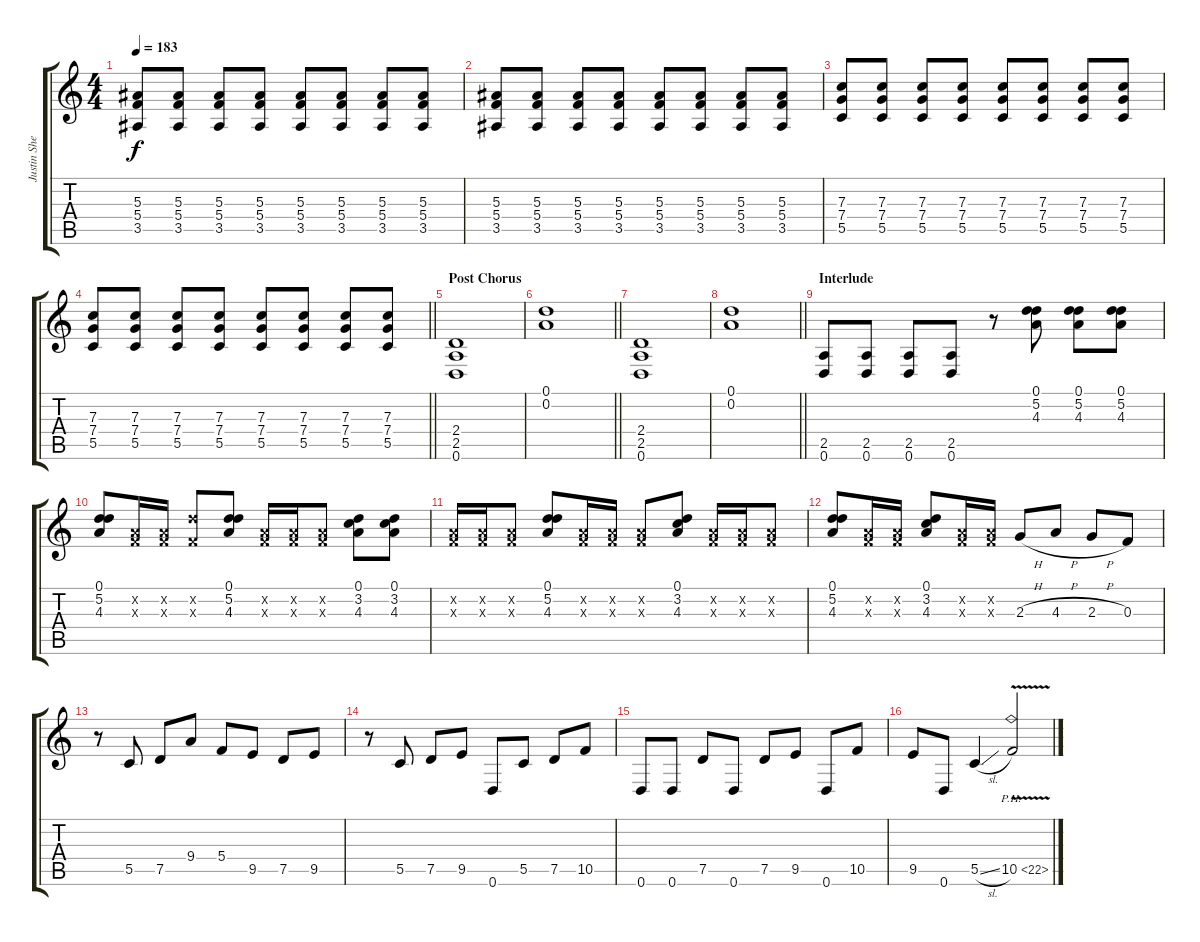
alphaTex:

\track ("Justin Shekoski" "Justin She") {instrument distortionguitar}
\staff {score tabs}
\tuning (D4 A3 F3 C3 G2 D2) {hide}
\ts (4 4)
\tempo 183
\clef g2
\ks c
(5.3 5.4 3.5).8{dy f} (5.3 5.4 3.5).8 (5.3 5.4 3.5).8 (5.3 5.4 3.5).8 (5.3 5.4 3.5).8 (5.3 5.4 3.5).8 (5.3 5.4 3.5).8 (5.3 5.4 3.5).8 |
(5.3 5.4 3.5).8 (5.3 5.4 3.5).8 (5.3 5.4 3.5).8 (5.3 5.4 3.5).8 (5.3 5.4 3.5).8 (5.3 5.4 3.5).8 (5.3 5.4 3.5).8 (5.3 5.4 3.5).8 |
(7.3 7.4 5.5).8 (7.3 7.4 5.5).8 (7.3 7.4 5.5).8 (7.3 7.4 5.5).8 (7.3 7.4 5.5).8 (7.3 7.4 5.5).8 (7.3 7.4 5.5).8 (7.3 7.4 5.5).8 |
\barLineRight lightlight
(7.3 7.4 5.5).8 (7.3 7.4 5.5).8 (7.3 7.4 5.5).8 (7.3 7.4 5.5).8 (7.3 7.4 5.5).8 (7.3 7.4 5.5).8 (7.3 7.4 5.5).8 (7.3 7.4 5.5).8 |
\section ("" "Post Chorus")
(2.4 2.5 0.6).1 |
\barLineRight lightlight
(0.1 0.2).1 |
(2.4 2.5 0.6).1 |
\barLineRight lightlight
(0.1 0.2).1 |
\section ("" "Interlude")
(2.5 0.6).8 (2.5 0.6).8 (2.5 0.6).8 (2.5 0.6).8 r.8 (0.1 5.2 4.3).8 (0.1 5.2 4.3).8 (0.1 5.2 4.3).8 |
(0.1 5.2 4.3).8 (0.2{x} 0.3{x}).16 (0.2{x} 0.3{x}).16 (5.2{x} 0.3{x}).8 (0.1 5.2 4.3).8 (0.2{x} 0.3{x}).16 (0.2{x} 0.3{x}).16 (0.2{x} 0.3{x}).8 (0.1 3.2 4.3).8 (0.1 3.2 4.3).8 |
(0.2{x} 0.3{x}).16 (0.2{x} 0.3{x}).16 (0.2{x} 0.3{x}).8 (0.1 5.2 4.3).8 (0.2{x} 0.3{x}).16 (0.2{x} 0.3{x}).16 (0.2{x} 0.3{x}).8 (0.1 3.2 4.3).8 (0.2{x} 0.3{x}).16 (0.2{x} 0.3{x}).16 (0.2{x} 0.3{x}).8 |
(0.1 5.2 4.3).8 (0.2{x} 0.3{x}).16 (0.2{x} 0.3{x}).16 (0.1 3.2 4.3).8 (0.2{x} 0.3{x}).16 (0.2{x} 0.3{x}).16 2.3{h}.8 4.3{h}.8 2.3{h}.8 0.3.8 |
r.8 5.5.8 7.5.8 9.4.8 5.4.8 9.5.8 7.5.8 9.5.8 |
r.8 5.5.8 7.5.8 9.5.8 0.6.8 5.5.8 7.5.8 10.5.8 |
0.6.8 0.6.8 7.5.8 0.6.8 7.5.8 9.5.8 0.6.8 10.5.8 |
9.5.8 0.6.8 5.5{sl}.4 10.5{ph 12 v}.2
